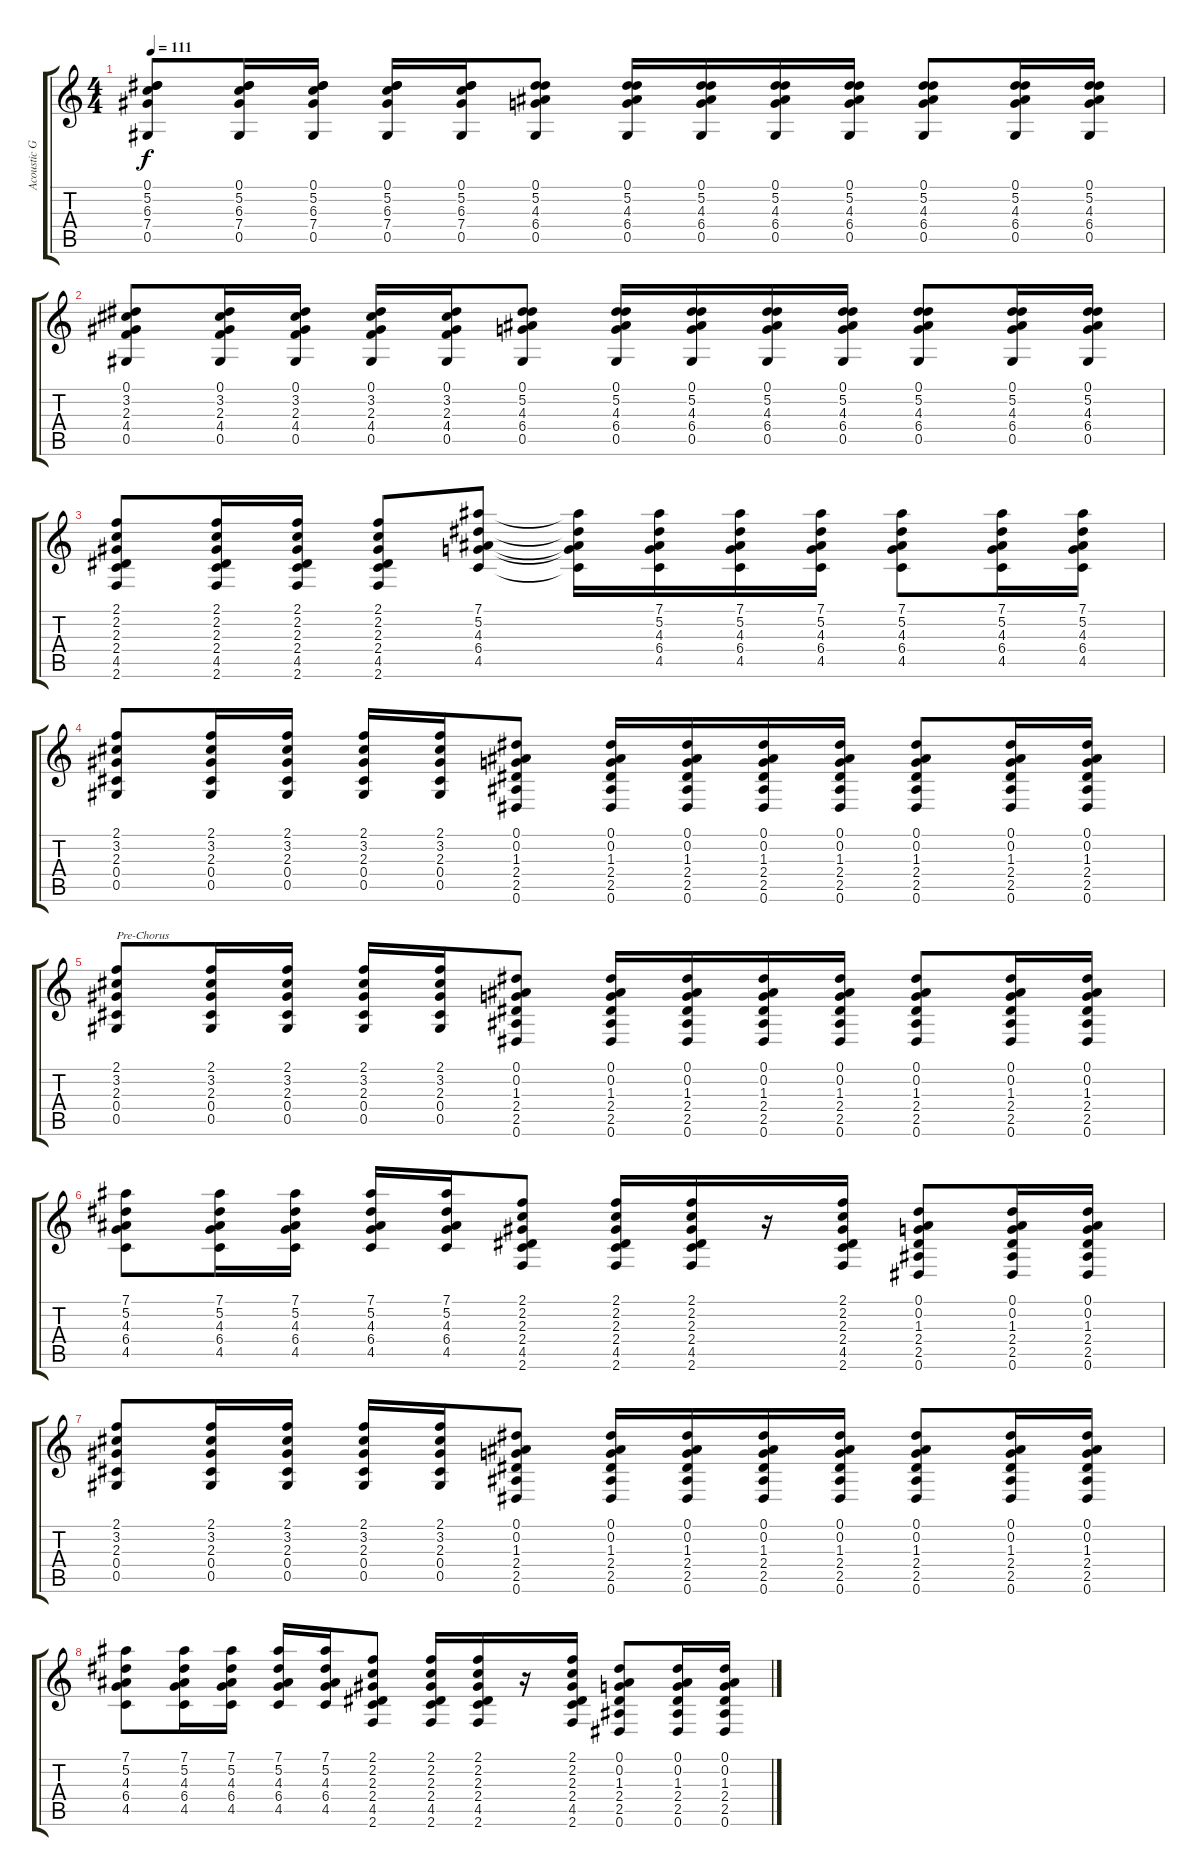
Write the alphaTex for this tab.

\track ("Acoustic Guitar" "Acoustic G") {instrument acousticguitarsteel}
\staff {score tabs}
\tuning (Eb4 Bb3 Gb3 Db3 Ab2 Eb2) {hide}
\ts (4 4)
\tempo 111
\clef g2
\ks c
(0.1 5.2 6.3 7.4 0.5).8{dy f} (0.1 5.2 6.3 7.4 0.5).16 (0.1 5.2 6.3 7.4 0.5).16 (0.1 5.2 6.3 7.4 0.5).16 (0.1 5.2 6.3 7.4 0.5).16 (0.1 5.2 4.3 6.4 0.5).8 (0.1 5.2 4.3 6.4 0.5).16 (0.1 5.2 4.3 6.4 0.5).16 (0.1 5.2 4.3 6.4 0.5).16 (0.1 5.2 4.3 6.4 0.5).16 (0.1 5.2 4.3 6.4 0.5).8 (0.1 5.2 4.3 6.4 0.5).16 (0.1 5.2 4.3 6.4 0.5).16 |
(0.1 3.2 2.3 4.4 0.5).8 (0.1 3.2 2.3 4.4 0.5).16 (0.1 3.2 2.3 4.4 0.5).16 (0.1 3.2 2.3 4.4 0.5).16 (0.1 3.2 2.3 4.4 0.5).16 (0.1 5.2 4.3 6.4 0.5).8 (0.1 5.2 4.3 6.4 0.5).16 (0.1 5.2 4.3 6.4 0.5).16 (0.1 5.2 4.3 6.4 0.5).16 (0.1 5.2 4.3 6.4 0.5).16 (0.1 5.2 4.3 6.4 0.5).8 (0.1 5.2 4.3 6.4 0.5).16 (0.1 5.2 4.3 6.4 0.5).16 |
(2.1 2.2 2.3 2.4 4.5 2.6).8 (2.1 2.2 2.3 2.4 4.5 2.6).16 (2.1 2.2 2.3 2.4 4.5 2.6).16 (2.1 2.2 2.3 2.4 4.5 2.6).8 (7.1 5.2 4.3 6.4 4.5).8 (7.1{t} 5.2{t} 4.3{t} 6.4{t} 4.5{t}).16 (7.1 5.2 4.3 6.4 4.5).16 (7.1 5.2 4.3 6.4 4.5).16 (7.1 5.2 4.3 6.4 4.5).16 (7.1 5.2 4.3 6.4 4.5).8 (7.1 5.2 4.3 6.4 4.5).16 (7.1 5.2 4.3 6.4 4.5).16 |
(2.1 3.2 2.3 0.4 0.5).8 (2.1 3.2 2.3 0.4 0.5).16 (2.1 3.2 2.3 0.4 0.5).16 (2.1 3.2 2.3 0.4 0.5).16 (2.1 3.2 2.3 0.4 0.5).16 (0.1 0.2 1.3 2.4 2.5 0.6).8 (0.1 0.2 1.3 2.4 2.5 0.6).16 (0.1 0.2 1.3 2.4 2.5 0.6).16 (0.1 0.2 1.3 2.4 2.5 0.6).16 (0.1 0.2 1.3 2.4 2.5 0.6).16 (0.1 0.2 1.3 2.4 2.5 0.6).8 (0.1 0.2 1.3 2.4 2.5 0.6).16 (0.1 0.2 1.3 2.4 2.5 0.6).16 |
(2.1 3.2 2.3 0.4 0.5).8{txt "Pre-Chorus"} (2.1 3.2 2.3 0.4 0.5).16 (2.1 3.2 2.3 0.4 0.5).16 (2.1 3.2 2.3 0.4 0.5).16 (2.1 3.2 2.3 0.4 0.5).16 (0.1 0.2 1.3 2.4 2.5 0.6).8 (0.1 0.2 1.3 2.4 2.5 0.6).16 (0.1 0.2 1.3 2.4 2.5 0.6).16 (0.1 0.2 1.3 2.4 2.5 0.6).16 (0.1 0.2 1.3 2.4 2.5 0.6).16 (0.1 0.2 1.3 2.4 2.5 0.6).8 (0.1 0.2 1.3 2.4 2.5 0.6).16 (0.1 0.2 1.3 2.4 2.5 0.6).16 |
(7.1 5.2 4.3 6.4 4.5).8 (7.1 5.2 4.3 6.4 4.5).16 (7.1 5.2 4.3 6.4 4.5).16 (7.1 5.2 4.3 6.4 4.5).16 (7.1 5.2 4.3 6.4 4.5).16 (2.1 2.2 2.3 2.4 4.5 2.6).8 (2.1 2.2 2.3 2.4 4.5 2.6).16 (2.1 2.2 2.3 2.4 4.5 2.6).16 r.16 (2.1 2.2 2.3 2.4 4.5 2.6).16 (0.1 0.2 1.3 2.4 2.5 0.6).8 (0.1 0.2 1.3 2.4 2.5 0.6).16 (0.1 0.2 1.3 2.4 2.5 0.6).16 |
(2.1 3.2 2.3 0.4 0.5).8 (2.1 3.2 2.3 0.4 0.5).16 (2.1 3.2 2.3 0.4 0.5).16 (2.1 3.2 2.3 0.4 0.5).16 (2.1 3.2 2.3 0.4 0.5).16 (0.1 0.2 1.3 2.4 2.5 0.6).8 (0.1 0.2 1.3 2.4 2.5 0.6).16 (0.1 0.2 1.3 2.4 2.5 0.6).16 (0.1 0.2 1.3 2.4 2.5 0.6).16 (0.1 0.2 1.3 2.4 2.5 0.6).16 (0.1 0.2 1.3 2.4 2.5 0.6).8 (0.1 0.2 1.3 2.4 2.5 0.6).16 (0.1 0.2 1.3 2.4 2.5 0.6).16 |
(7.1 5.2 4.3 6.4 4.5).8 (7.1 5.2 4.3 6.4 4.5).16 (7.1 5.2 4.3 6.4 4.5).16 (7.1 5.2 4.3 6.4 4.5).16 (7.1 5.2 4.3 6.4 4.5).16 (2.1 2.2 2.3 2.4 4.5 2.6).8 (2.1 2.2 2.3 2.4 4.5 2.6).16 (2.1 2.2 2.3 2.4 4.5 2.6).16 r.16 (2.1 2.2 2.3 2.4 4.5 2.6).16 (0.1 0.2 1.3 2.4 2.5 0.6).8 (0.1 0.2 1.3 2.4 2.5 0.6).16 (0.1 0.2 1.3 2.4 2.5 0.6).16
